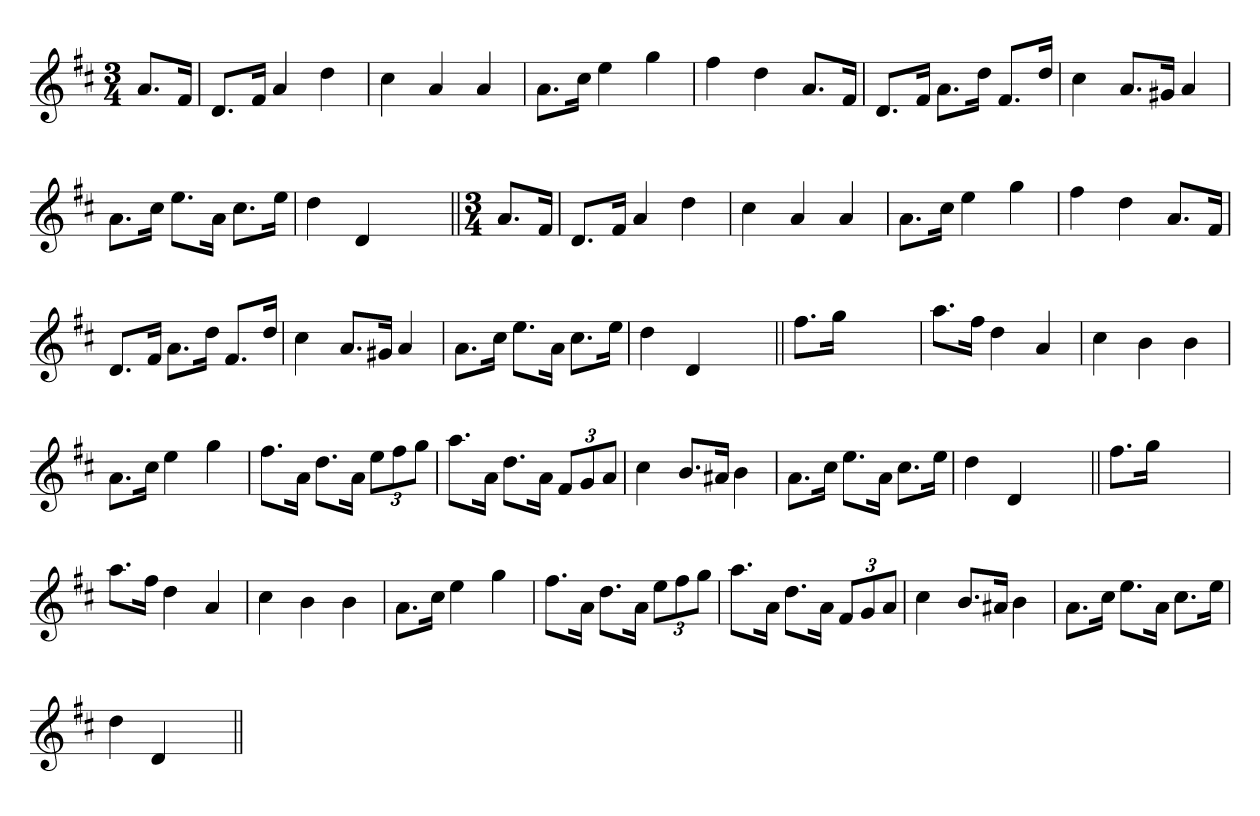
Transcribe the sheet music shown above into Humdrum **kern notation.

**kern
*part1
*staff1
*clefG2
*k[f#c#]
*D:
*M3/4
=1
8.aL
16f#Jk
=
8.dL
16f#Jk
4a
4dd
=
4cc#
4a
4a
=
8.aL
16cc#Jk
4ee
4gg
=
4ff#
4dd
8.aL
16f#Jk
=
8.dL
16f#Jk
8.aL
16ddJk
8.f#L
16ddJk
=
4cc#
8.aL
16g#XJk
4a
=
8.aL
16cc#Jk
8.eeL
16aJk
8.cc#L
16eeJk
=
4dd
4d
4ryy
=||
*M3/4
8.aL
16f#Jk
=
8.dL
16f#Jk
4a
4dd
=
4cc#
4a
4a
=
8.aL
16cc#Jk
4ee
4gg
=
4ff#
4dd
8.aL
16f#Jk
=
8.dL
16f#Jk
8.aL
16ddJk
8.f#L
16ddJk
=
4cc#
8.aL
16g#XJk
4a
=
8.aL
16cc#Jk
8.eeL
16aJk
8.cc#L
16eeJk
=
4dd
4d
4ryy
=||
8.ff#L
16ggJk
2ryy
=
8.aaL
16ff#Jk
4dd
4a
=
4cc#
4b
4b
=
8.aL
16cc#Jk
4ee
4gg
=
8.ff#L
16aJk
8.ddL
16aJk
12eeL
12ff#
12ggJ
=
8.aaL
16aJk
8.ddL
16aJk
12f#L
12g
12aJ
=
4cc#
8.bL
16a#XJk
4b
=
8.aL
16cc#Jk
8.eeL
16aJk
8.cc#L
16eeJk
=
4dd
4d
4ryy
=||
8.ff#L
16ggJk
2ryy
=
8.aaL
16ff#Jk
4dd
4a
=
4cc#
4b
4b
=
8.aL
16cc#Jk
4ee
4gg
=
8.ff#L
16aJk
8.ddL
16aJk
12eeL
12ff#
12ggJ
=
8.aaL
16aJk
8.ddL
16aJk
12f#L
12g
12aJ
=
4cc#
8.bL
16a#XJk
4b
=
8.aL
16cc#Jk
8.eeL
16aJk
8.cc#L
16eeJk
=
4dd
4d
4ryy
=||
*-
